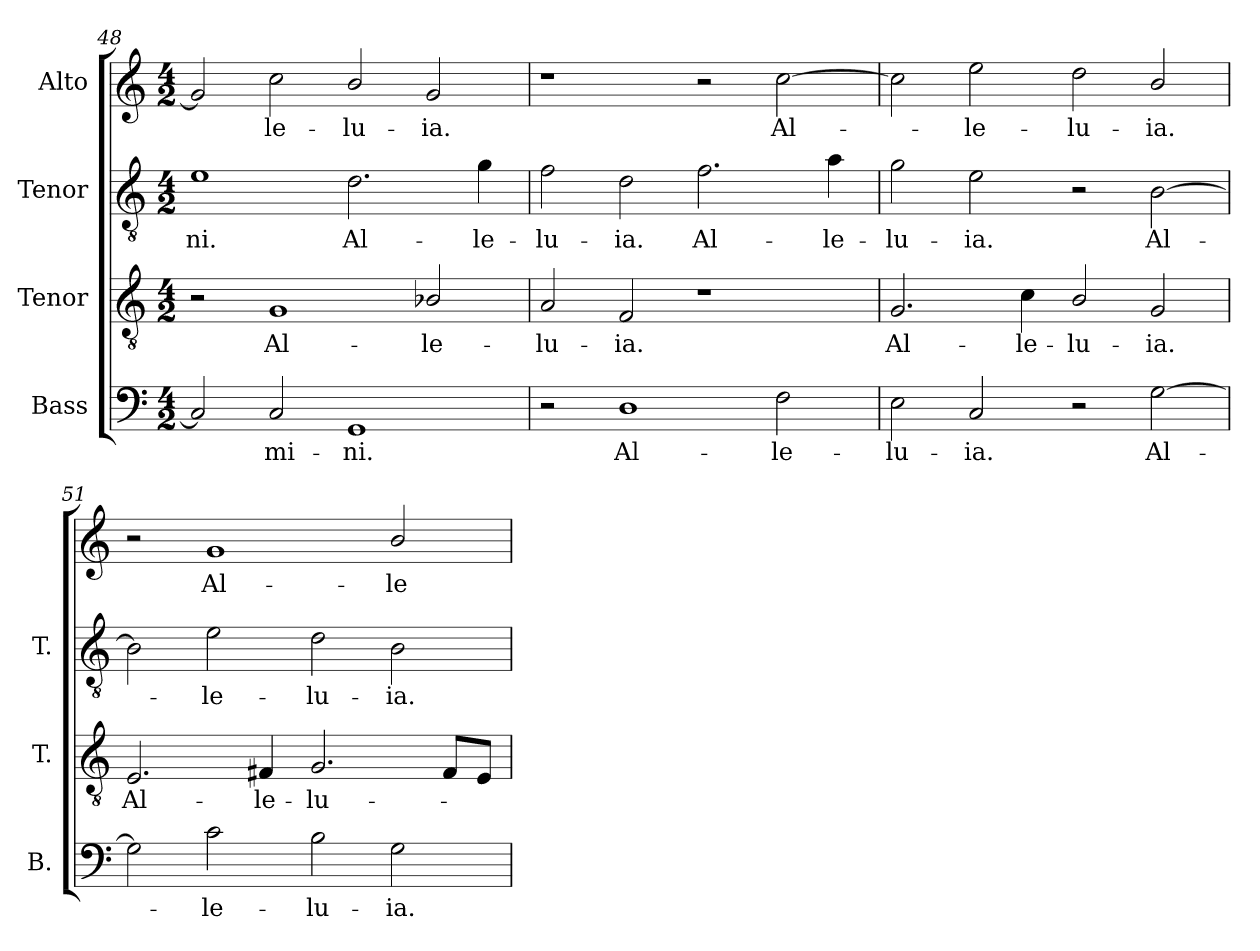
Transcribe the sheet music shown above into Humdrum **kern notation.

**kern	**text	**kern	**text	**kern	**text	**kern	**text
*part4	*part4	*part3	*part3	*part2	*part2	*part1	*part1
*staff4	*staff4	*staff3	*staff3	*staff2	*staff2	*staff1	*staff1
*I"Bass	*	*I"Tenor	*	*I"Tenor	*	*I"Alto	*
*I'B.	*	*I'T.	*	*I'T.	*	*	*
*clefF4	*	*clefGv2	*	*clefGv2	*	*clefG2	*
*	*	*ITrd7c12	*	*ITrd7c12	*	*	*
*k[]	*	*k[]	*	*k[]	*	*k[]	*
*C:	*	*C:	*	*C:	*	*C:	*
*M4/2	*	*M4/2	*	*M4/2	*	*M4/2	*
=48	=48	=48	=48	=48	=48	=48	=48
!	!	!	!	!	!LO:LY:b:color=#000000	!	!
2Ci/]	.	2r	.	1Ei	-ni.	2gi/]	.
!	!LO:LY:b:color=#000000	!	!	!	!	!	!
!	!	!	!LO:LY:b:color=#000000	!	!	!	!
!	!	!	!	!	!	!	!LO:LY:b:color=#000000
2Ci/	-mi-	1GGi	Al-	.	.	2cci\	-le-
!	!LO:LY:b:color=#000000	!	!	!	!	!	!
!	!	!	!	!	!LO:LY:b:color=#000000	!	!
!	!	!	!	!	!	!	!LO:LY:b:color=#000000
1GGi	-ni.	.	.	2.Di\	Al-	2bi/	-lu-
!	!	!	!LO:LY:b:color=#000000	!	!	!	!
!	!	!	!	!	!	!	!LO:LY:b:color=#000000
.	.	2BB-Xi/	-le-	.	.	2gi/	-ia.
!	!	!	!	!	!LO:LY:b:color=#000000	!	!
.	.	.	.	4Gi\	-le-	.	.
=49	=49	=49	=49	=49	=49	=49	=49
!	!	!	!LO:LY:b:color=#000000	!	!	!	!
!	!	!	!	!	!LO:LY:b:color=#000000	!	!
2r	.	2AAi/	-lu-	2Fi\	-lu-	1r	.
!	!LO:LY:b:color=#000000	!	!	!	!	!	!
!	!	!	!LO:LY:b:color=#000000	!	!	!	!
!	!	!	!	!	!LO:LY:b:color=#000000	!	!
1Di	Al-	2FFi/	-ia.	2Di\	-ia.	.	.
!	!	!	!	!	!LO:LY:b:color=#000000	!	!
.	.	1r	.	2.Fi\	Al-	2r	.
!	!LO:LY:b:color=#000000	!	!	!	!	!	!
!	!	!	!	!	!	!	!LO:LY:b:color=#000000
2Fi\	-le-	.	.	.	.	[2cci\	Al-
!	!	!	!	!	!LO:LY:b:color=#000000	!	!
.	.	.	.	4Ai\	-le-	.	.
!!LO:LB:g=z
=50	=50	=50	=50	=50	=50	=50	=50
!	!LO:LY:b:color=#000000	!	!	!	!	!	!
!	!	!	!LO:LY:b:color=#000000	!	!	!	!
!	!	!	!	!	!LO:LY:b:color=#000000	!	!
2Ei\	-lu-	2.GGi/	Al-	2Gi\	-lu-	2cci\]	.
!	!LO:LY:b:color=#000000	!	!	!	!	!	!
!	!	!	!	!	!LO:LY:b:color=#000000	!	!
!	!	!	!	!	!	!	!LO:LY:b:color=#000000
2Ci/	-ia.	.	.	2Ei\	-ia.	2eei\	-le-
!	!	!	!LO:LY:b:color=#000000	!	!	!	!
.	.	4Ci\	-le-	.	.	.	.
!	!	!	!LO:LY:b:color=#000000	!	!	!	!
!	!	!	!	!	!	!	!LO:LY:b:color=#000000
2r	.	2BBi/	-lu-	2r	.	2ddi\	-lu-
!	!LO:LY:b:color=#000000	!	!	!	!	!	!
!	!	!	!LO:LY:b:color=#000000	!	!	!	!
!	!	!	!	!	!LO:LY:b:color=#000000	!	!
!	!	!	!	!	!	!	!LO:LY:b:color=#000000
[2Gi\	Al-	2GGi/	-ia.	[2BBi\	Al-	2bi/	-ia.
=51	=51	=51	=51	=51	=51	=51	=51
!	!	!	!LO:LY:b:color=#000000	!	!	!	!
2Gi\]	.	2.EEi/	Al-	2BBi\]	.	2r	.
!	!LO:LY:b:color=#000000	!	!	!	!	!	!
!	!	!	!	!	!LO:LY:b:color=#000000	!	!
!	!	!	!	!	!	!	!LO:LY:b:color=#000000
2ci\	-le-	.	.	2Ei\	-le-	1gi	Al-
!	!	!	!LO:LY:b:color=#000000	!	!	!	!
.	.	4FF#Xi/	-le-	.	.	.	.
!	!LO:LY:b:color=#000000	!	!	!	!	!	!
!	!	!	!LO:LY:b:color=#000000	!	!	!	!
!	!	!	!	!	!LO:LY:b:color=#000000	!	!
2Bi\	-lu-	2.GGi/	-lu-	2Di\	-lu-	.	.
!	!LO:LY:b:color=#000000	!	!	!	!	!	!
!	!	!	!	!	!LO:LY:b:color=#000000	!	!
!	!	!	!	!	!	!	!LO:LY:b:color=#000000
2Gi\	-ia.	.	.	2BBi\	-ia.	2bi/	-le-
.	.	8FF#i/L	.	.	.	.	.
.	.	8EEi/J	.	.	.	.	.
=	=	=	=	=	=	=	=
*-	*-	*-	*-	*-	*-	*-	*-
